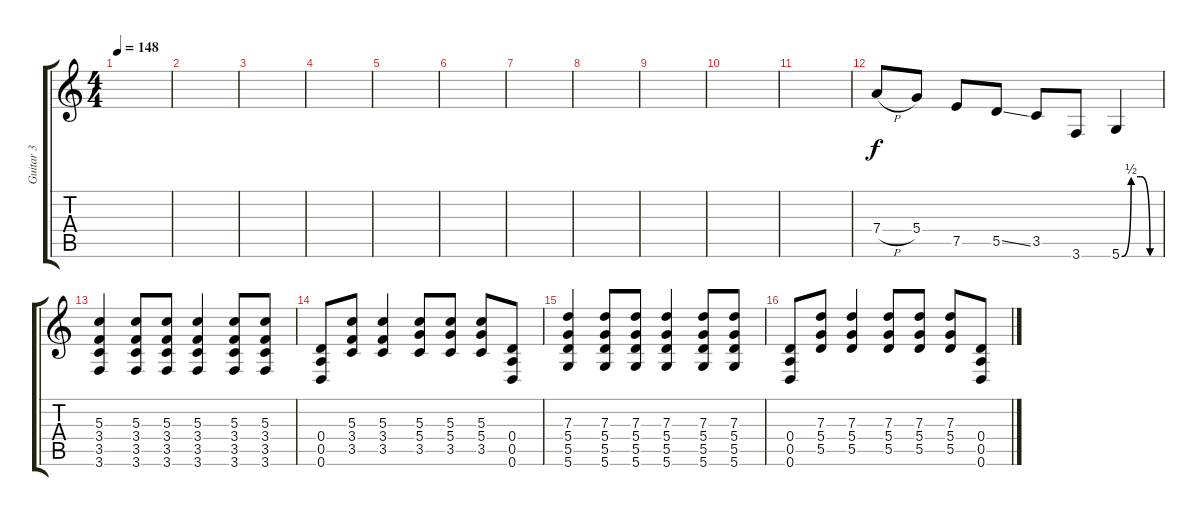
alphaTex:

\track ("Guitar 3" "Guitar 3") {instrument distortionguitar}
\staff {score tabs}
\tuning (E4 B3 G3 D3 A2 D2) {hide}
\ts (4 4)
\tempo 148
\clef g2
\ks c
|
|
|
|
|
|
|
|
|
|
|
7.4{h}.8{volume 11} 5.4.8 7.5.8 5.5{ss}.8 3.5.8 3.6.8 5.6{be (custom 0 0 15 2 30 2 45 0 60 0)}.4 |
(5.3 3.4 3.5 3.6).4 (5.3 3.4 3.5 3.6).8 (5.3 3.4 3.5 3.6).8 (5.3 3.4 3.5 3.6).4 (5.3 3.4 3.5 3.6).8 (5.3 3.4 3.5 3.6).8 |
(0.4 0.5 0.6).8 (5.3 3.4 3.5).8 (5.3 3.4 3.5).4 (5.3 5.4 3.5).8 (5.3 5.4 3.5).8 (5.3 5.4 3.5).8 (0.4 0.5 0.6).8 |
(7.3 5.4 5.5 5.6).4 (7.3 5.4 5.5 5.6).8 (7.3 5.4 5.5 5.6).8 (7.3 5.4 5.5 5.6).4 (7.3 5.4 5.5 5.6).8 (7.3 5.4 5.5 5.6).8 |
(0.4 0.5 0.6).8 (7.3 5.4 5.5).8 (7.3 5.4 5.5).4 (7.3 5.4 5.5).8 (7.3 5.4 5.5).8 (7.3 5.4 5.5).8 (0.4 0.5 0.6).8
